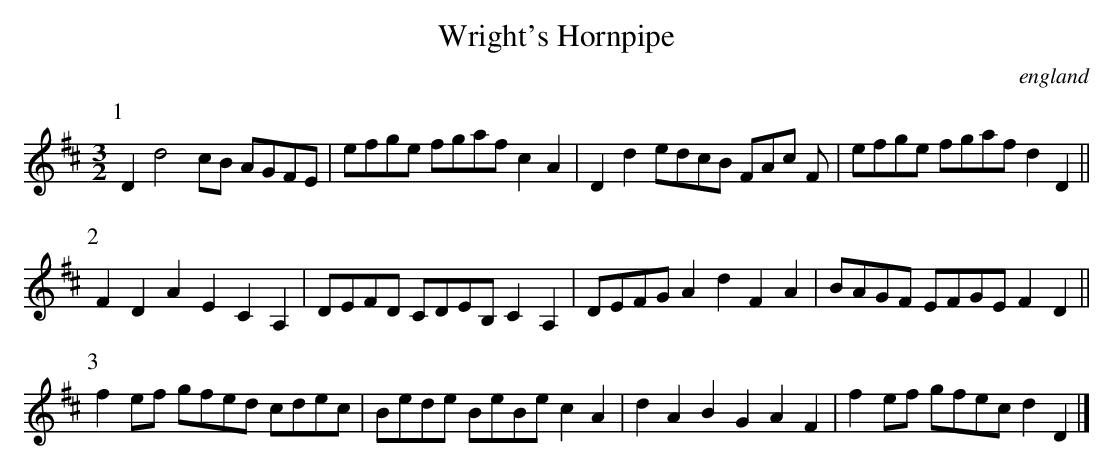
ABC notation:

X:1
T:Wright's Hornpipe
O:england
M:3/2
L:1/8
K:D
P:1
D2 d4   cB AGFE | efge fgaf c2 A2 |\
D2 d2 edcB FAc F| efge fgaf d2 D2 ||
P:2
F2 D2 A2 E2 C2 A,2 | DEFD CDEB, C2 A,2 |\
DEFG  A2 d2 F2 A2 | BAGF EFGE  F2 D2 ||
P:3
f2 ef gfed  cdec | Bede  BeBe c2 A2 |\
d2 A2 B2 G2 A2 F2| f2 ef gfec d2 D2 |]
